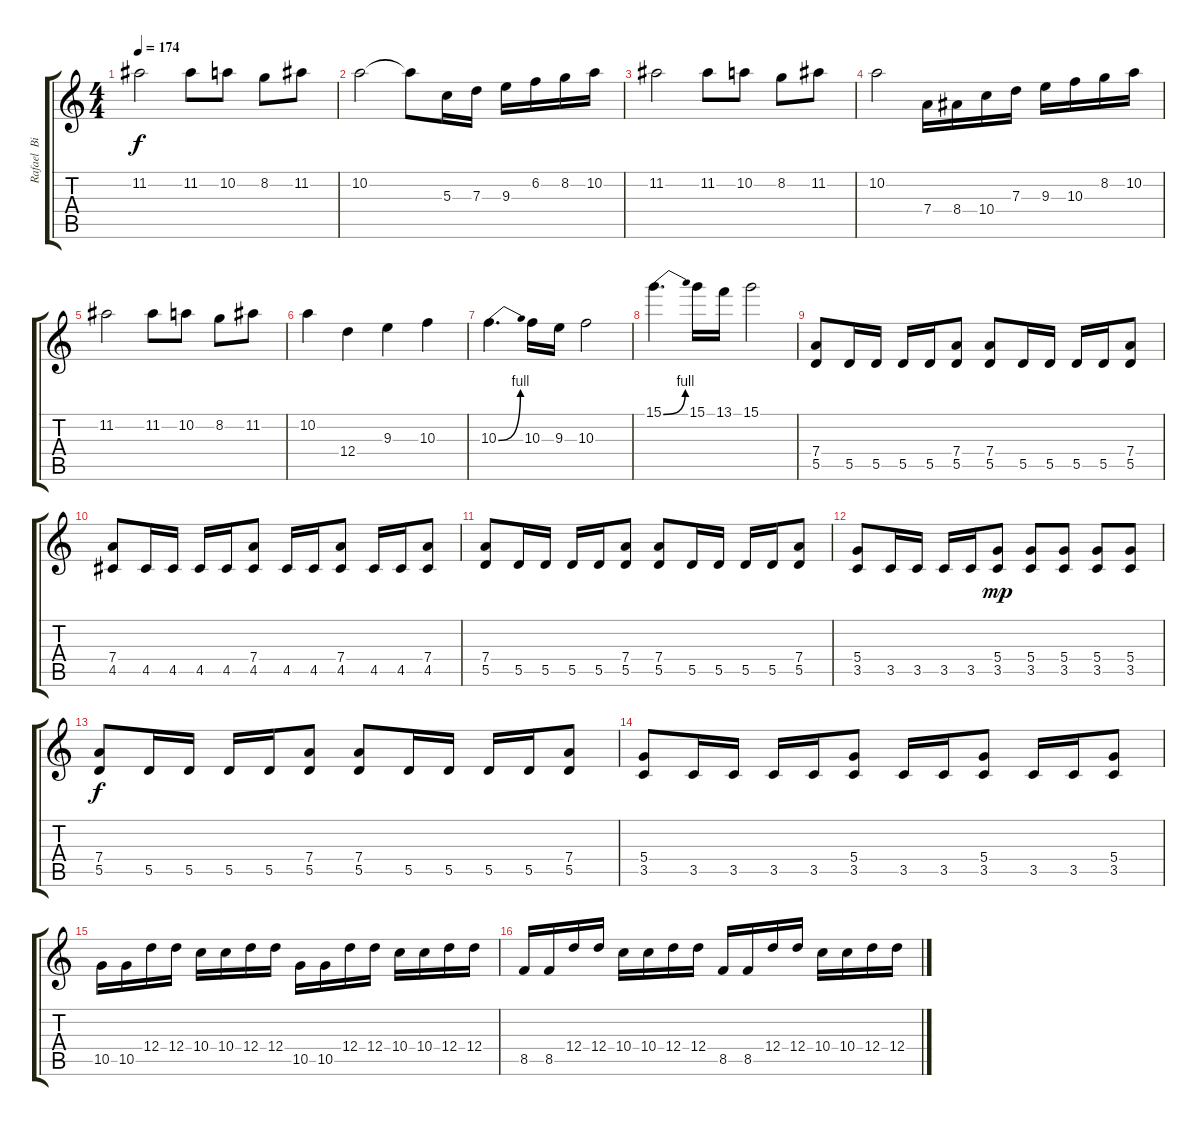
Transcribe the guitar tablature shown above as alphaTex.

\track ("Rafael  Bittencourt" "Rafael  Bi") {instrument distortionguitar}
\staff {score tabs}
\tuning (E4 B3 G3 D3 A2 E2) {hide}
\ts (4 4)
\tempo 174
\clef g2
\ks c
11.2.2{dy f} 11.2.8 10.2.8 8.2.8 11.2.8 |
10.2.2 10.2{t}.8 5.3.16 7.3.16 9.3.16 6.2.16 8.2.16 10.2.16 |
11.2.2 11.2.8 10.2.8 8.2.8 11.2.8 |
10.2.2 7.4.16 8.4.16 10.4.16 7.3.16 9.3.16 10.3.16 8.2.16 10.2.16 |
11.2.2 11.2.8 10.2.8 8.2.8 11.2.8 |
10.2.4 12.4.4 9.3.4 10.3.4 |
10.3{be (bend 0 0 60 4)}.4{d} 10.3.16 9.3.16 10.3.2 |
15.1{be (bend 0 0 60 4)}.4{d} 15.1.16 13.1.16 15.1.2 |
(7.4 5.5).8 5.5.16 5.5.16 5.5.16 5.5.16 (7.4 5.5).8 (7.4 5.5).8 5.5.16 5.5.16 5.5.16 5.5.16 (7.4 5.5).8 |
(7.4 4.5).8 4.5.16 4.5.16 4.5.16 4.5.16 (7.4 4.5).8 4.5.16 4.5.16 (7.4 4.5).8 4.5.16 4.5.16 (7.4 4.5).8 |
(7.4 5.5).8 5.5.16 5.5.16 5.5.16 5.5.16 (7.4 5.5).8 (7.4 5.5).8 5.5.16 5.5.16 5.5.16 5.5.16 (7.4 5.5).8 |
(5.4 3.5).8 3.5.16 3.5.16 3.5.16 3.5.16 (5.4 3.5).8{dy mp} (5.4 3.5).8 (5.4 3.5).8 (5.4 3.5).8 (5.4 3.5).8 |
(7.4 5.5).8{dy f} 5.5.16 5.5.16 5.5.16 5.5.16 (7.4 5.5).8 (7.4 5.5).8 5.5.16 5.5.16 5.5.16 5.5.16 (7.4 5.5).8 |
(5.4 3.5).8 3.5.16 3.5.16 3.5.16 3.5.16 (5.4 3.5).8 3.5.16 3.5.16 (5.4 3.5).8 3.5.16 3.5.16 (5.4 3.5).8 |
10.5.16 10.5.16 12.4.16 12.4.16 10.4.16 10.4.16 12.4.16 12.4.16 10.5.16 10.5.16 12.4.16 12.4.16 10.4.16 10.4.16 12.4.16 12.4.16 |
8.5.16 8.5.16 12.4.16 12.4.16 10.4.16 10.4.16 12.4.16 12.4.16 8.5.16 8.5.16 12.4.16 12.4.16 10.4.16 10.4.16 12.4.16 12.4.16
